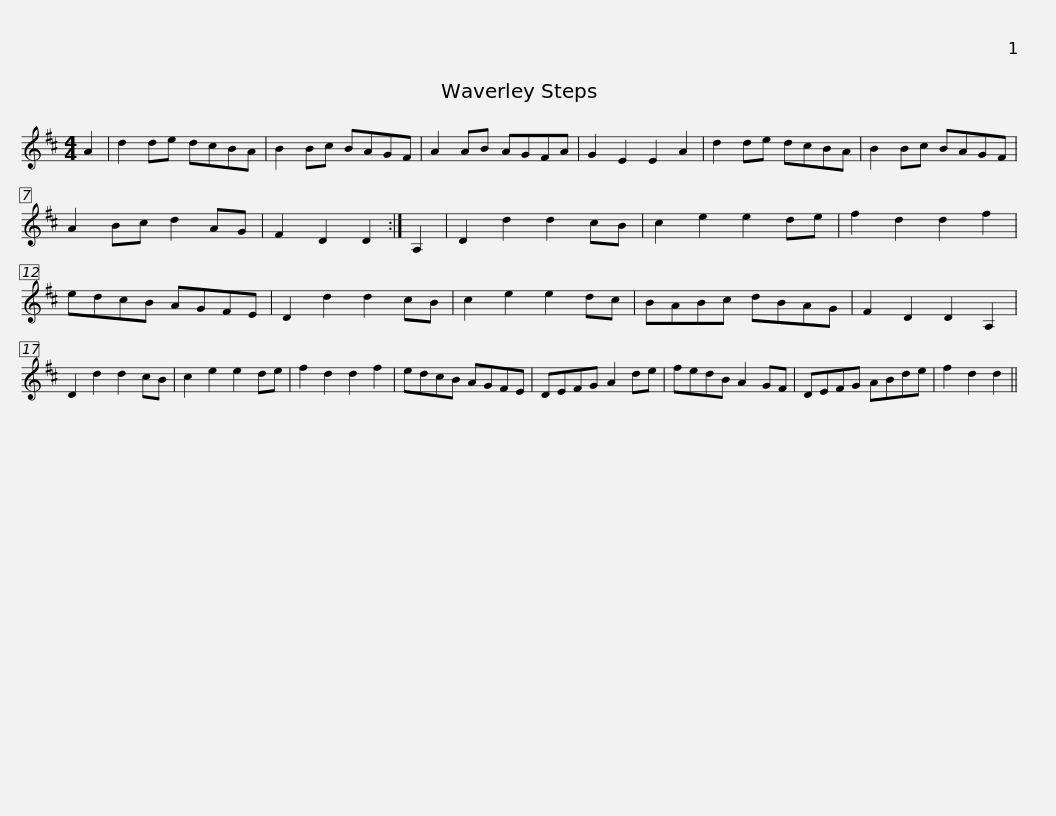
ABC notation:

X:1
L:1/8
M:4/4
I:linebreak $
K:D
V:1 treble
V:1
 A2 | d2 de dcBA | B2 Bc BAGF | A2 AB AGFA | G2 E2 E2 A2 | %5
 d2 de dcBA | B2 Bc BAGF |$ A2 Bc d2 AG | F2 D2 D2 :| A,2 | %10
 D2 d2 d2 cB | c2 e2 e2 de | f2 d2 d2 f2 | edcB AGFE | D2 d2 d2 cB |$ %15
 c2 e2 e2 dc | BABc dBAG | F2 D2 D2 A,2 | D2 d2 d2 cB | c2 e2 e2 de | %20
 f2 d2 d2 f2 | edcB AGFE |$ DEFG A2 de | fedB A2 GF | DEFG ABde | %25
 f2 d2 d2 || %26
